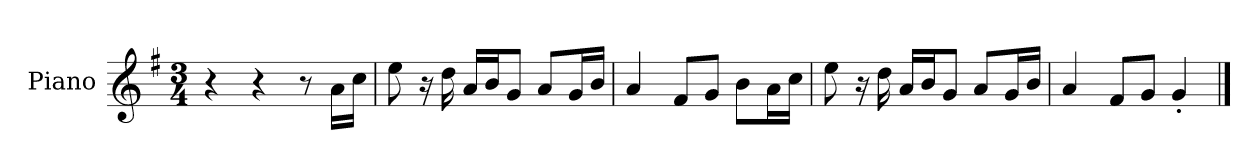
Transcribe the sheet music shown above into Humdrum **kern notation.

**kern
*part1
*staff1
*I"Piano
*I'P-no
*clefG2
*k[f#]
*M3/4
*MM94
=1
4r
4r
8r
16a\LL
16cc\JJ
=2
8ee\
16r
16dd\
16a/LL
16b/J
8g/J
8a/L
16g/L
16b/JJ
=3
4a/
8f#/L
8g/J
8b\L
16a\L
16cc\JJ
=4
8ee\
16r
16dd\
16a/LL
16b/J
8g/J
8a/L
16g/L
16b/JJ
=5
4a/
8f#/L
8g/J
4g'/
==
*-
